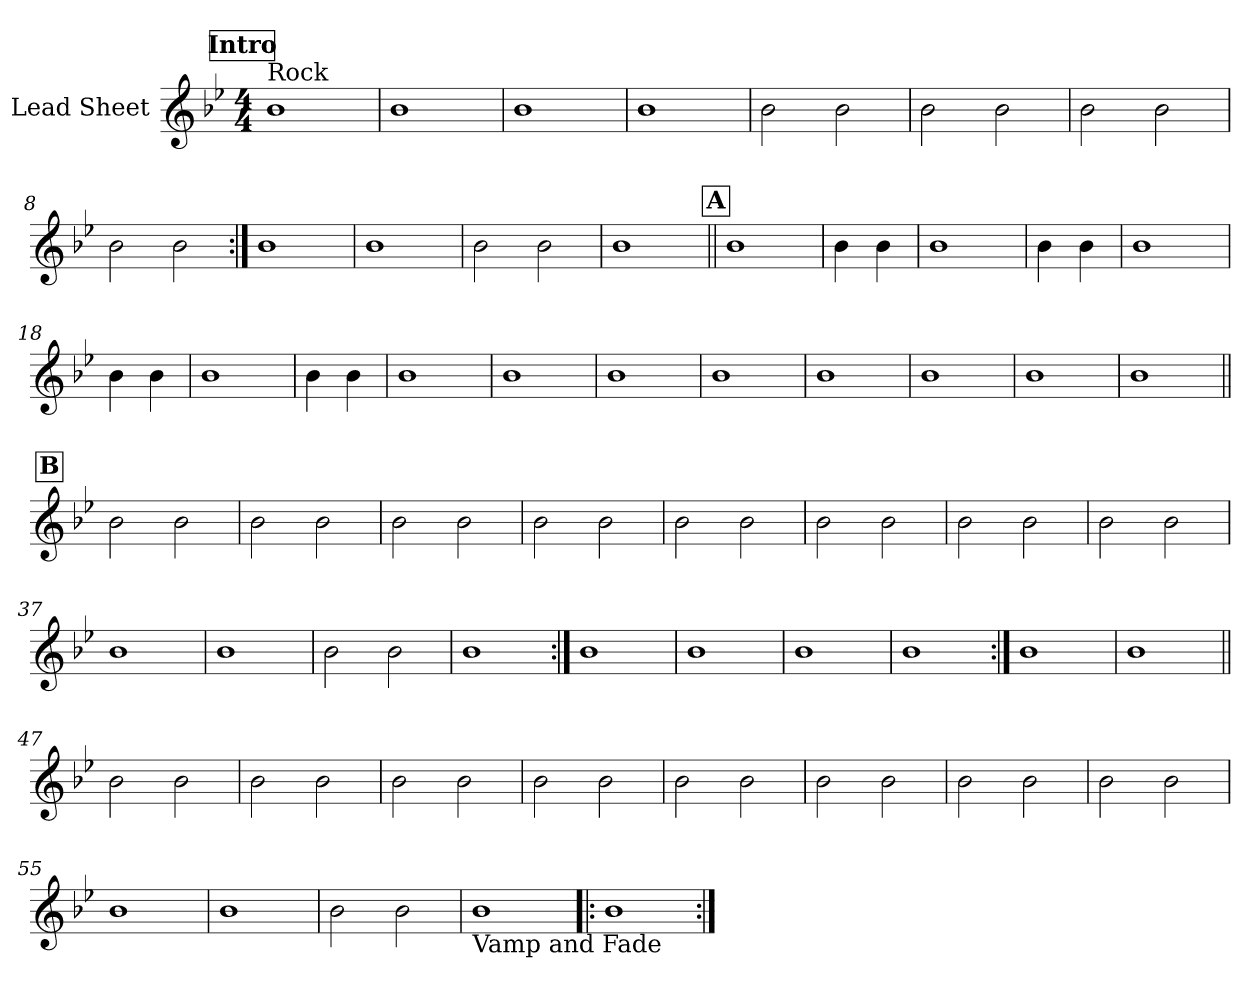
**kern
*part1
*staff1
*I"Lead Sheet
*clefG2
*k[b-e-]
*g:
*M4/4
*MM129
!!LO:REH:place=s1:a:fs=14:t=Intro
=1
!LO:TX:a:t=Rock
1b-
=2
1b-
=3
1b-
=4
1b-
!!LO:LB:g=z
=5
2b-\
2b-\
=6
2b-\
2b-\
=7
2b-\
2b-\
=8
2b-\
2b-\
!!LO:LB:g=z
=9:|!
1b-
=10
1b-
=11
2b-\
2b-\
=12
1b-
!!LO:LB:g=z
!!LO:REH:place=s1:a:fs=14:t=A
=13||
1b-
=14
4b-\
4b-\
=15
1b-
=16
4b-\
4b-\
=17
1b-
=18
4b-\
4b-\
=19
1b-
=20
4b-\
4b-\
!!LO:LB:g=z
=21
1b-
=22
1b-
=23
1b-
=24
1b-
=25
1b-
=26
1b-
=27
1b-
=28
1b-
!!LO:LB:g=z
!!LO:REH:place=s1:a:fs=14:t=B
=29||
2b-\
2b-\
=30
2b-\
2b-\
=31
2b-\
2b-\
=32
2b-\
2b-\
!!LO:LB:g=z
=33
2b-\
2b-\
=34
2b-\
2b-\
=35
2b-\
2b-\
=36
2b-\
2b-\
!!LO:LB:g=z
=37
1b-
=38
1b-
=39
2b-\
2b-\
=40
1b-
!!LO:LB:g=z
=41:|!
1b-
=42
1b-
=43
1b-
=44
1b-
=45:|!
1b-
=46
1b-
!!LO:LB:g=z
=47||
2b-\
2b-\
=48
2b-\
2b-\
=49
2b-\
2b-\
=50
2b-\
2b-\
!!LO:PB:g=z
=51
2b-\
2b-\
=52
2b-\
2b-\
=53
2b-\
2b-\
=54
2b-\
2b-\
!!LO:LB:g=z
=55
1b-
=56
1b-
=57
2b-\
2b-\
=58
!LO:TX:b:t=Vamp and Fade
1b-
=59!|:
1b-
=:|!
*-
